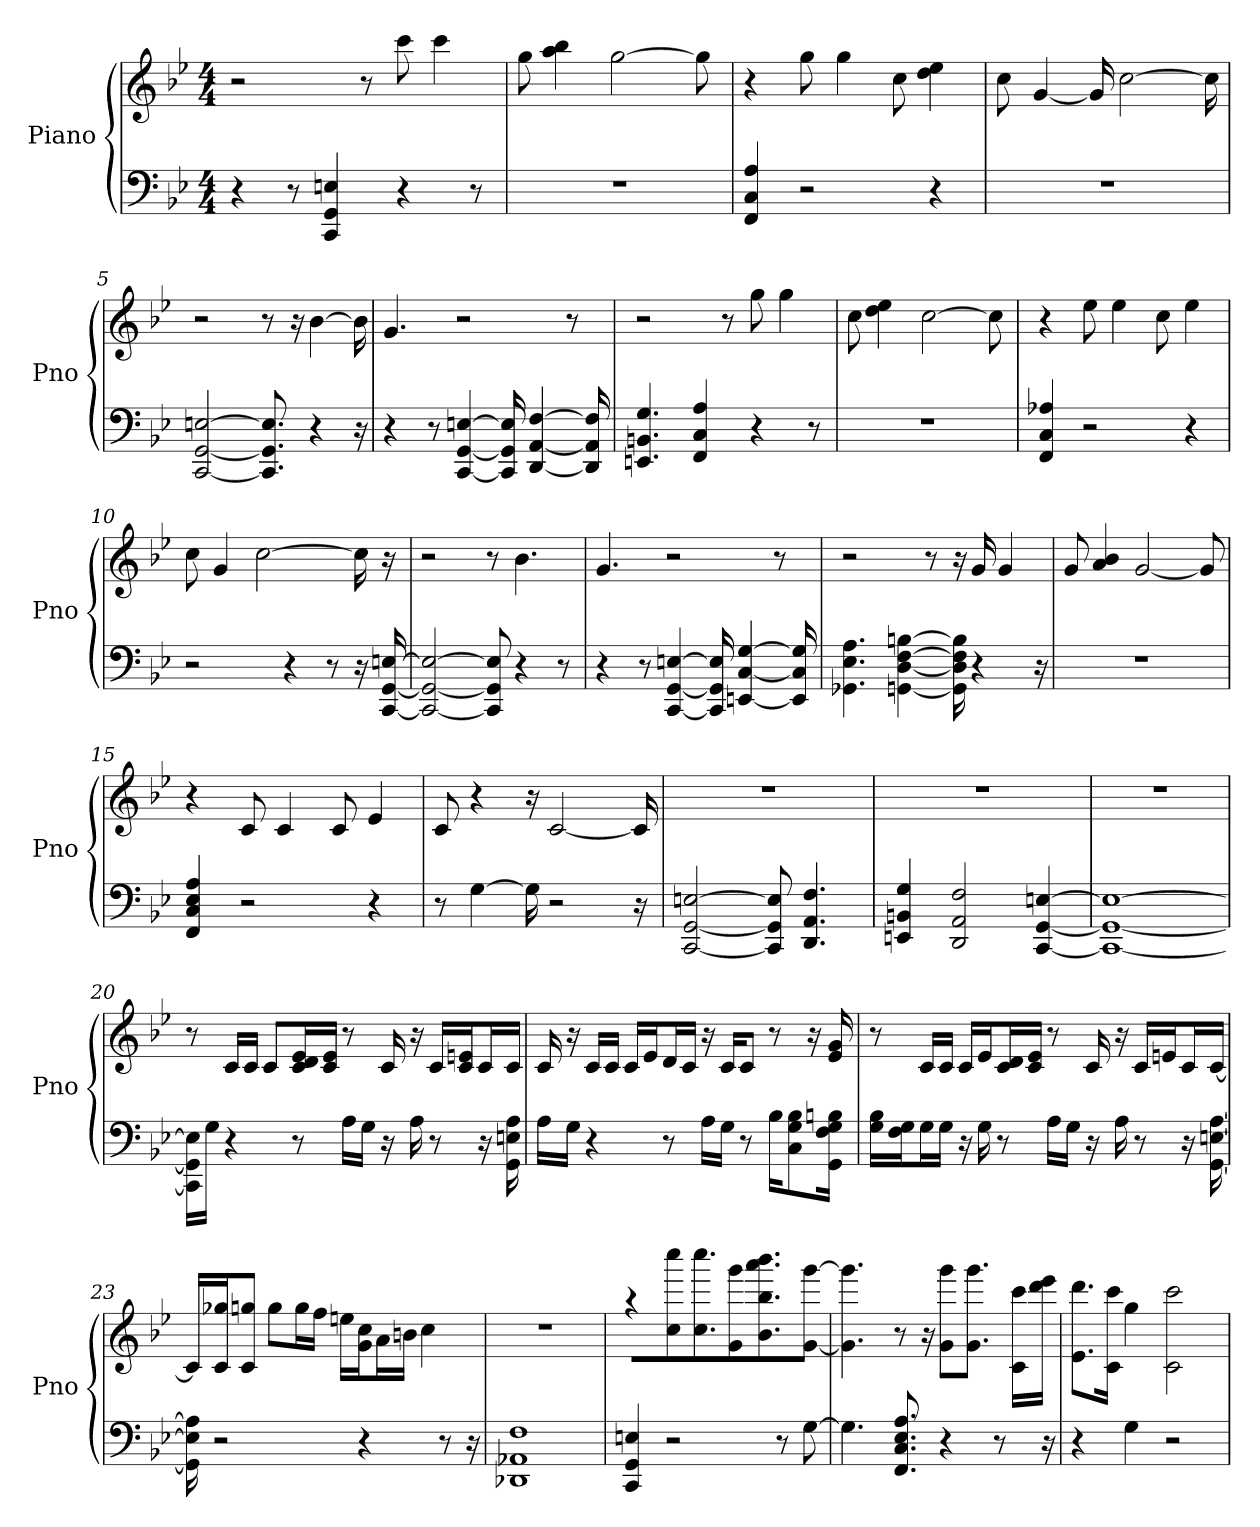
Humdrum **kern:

**kern	**kern
*part1	*part1
*staff2	*staff1
*I"Piano	*
*I'Pno	*
*clefF4	*clefG2
*k[b-e-]	*k[b-e-]
*B-:	*B-:
*M4/4	*M4/4
*MM78	*MM78
=1	=1
4r	2r
8r	.
4CC 4GG 4E	.
.	8r
4r	8ccc
.	4ccc
8r	.
=2	=2
1r	8gg
.	4aa 4bb-
.	[2gg
.	8gg]
=3	=3
4FF 4C 4A	4r
2r	8gg
.	4gg
.	8cc
4r	4dd 4ee-
=4	=4
1r	8cc
.	[4g
.	16g]
.	[2cc
.	16cc]
=5	=5
[2CC [2GG [2E	2r
8.CC] 8.GG] 8.E]	8r
.	16r
4r	[4b-
16r	16b-]
=6	=6
4r	4.g
8r	.
[4GG [4CC [4E	2r
16GG] 16CC] 16E]	.
[4F [4DD [4AA	.
.	8r
16F] 16DD] 16AA]	.
=7	=7
4.BB 4.G 4.EE	2r
4A 4FF 4C	.
.	8r
4r	8gg
.	4gg
8r	.
=8	=8
1r	8cc
.	4dd 4ee-
.	[2cc
.	8cc]
=9	=9
4FF 4A- 4C	4r
2r	8ee-
.	4ee-
.	8cc
4r	4ee-
=10	=10
2r	8cc
.	4g
.	[2cc
4r	.
8r	.
16r	16cc]
[16E [16GG [16CC	16r
=11	=11
2E_ 2GG_ 2CC_	2r
8E] 8GG] 8CC]	8r
4r	4.b-
8r	.
=12	=12
4r	4.g
8r	.
[4E [4GG [4CC	2r
16E] 16GG] 16CC]	.
[4G [4C [4EE	.
.	8r
16G] 16C] 16EE]	.
=13	=13
4.A 4.E- 4.GG-	2r
[4B [4F [4GG [4D	.
.	8r
16B] 16F] 16GG] 16D]	16r
4r	16g
.	4g
16r	.
=14	=14
1r	8g
.	4a 4b-
.	[2g
.	8g]
=15	=15
4FF 4E- 4A 4C	4r
2r	8c
.	4c
.	8c
4r	4e-
=16	=16
8r	8c
[4G	4r
16G]	16r
2r	[2c
16r	16c]
=17	=17
[2GG [2E [2CC	1r
8GG] 8E] 8CC]	.
4.AA 4.DD 4.F	.
=18	=18
4BB 4G 4EE	1r
2AA 2DD 2F	.
[4E [4CC [4GG	.
=19	=19
1E_ 1CC_ 1GG_	1r
=20	=20
16E]\ 16CC]\ 16GG]\LL	8r
16G\JJ	.
4r	16c/LL
.	16c/JJ
.	8c/L
8r	16e-/ 16c/ 16d/L
.	16e-/ 16c/JJ
16A\LL	8r
16G\JJ	.
16r	16c
16A	16r
8r	16c/LL
.	16e/ 16c/J
16r	16c/L
16E 16A 16GG	16c/JJ
=21	=21
16A\LL	16c
16G\JJ	16r
4r	16c/LL
.	16c/JJ
.	16c/LL
.	16e-/J
8r	16d/L
.	16c/JJ
16A\LL	16r
16G\JJ	16c/KL
8r	8c/J
16B-\KL	8r
8B-\ 8C\ 8G\	.
.	16r
16G\ 16F\ 16B\ 16GG\Jk	16g 16e-
=22	=22
16B-\ 16G\LL	8r
16F\ 16G\J	.
16G\L	16c/LL
16G\JJ	16c/JJ
16r	16c/LL
16G	16e-/J
8r	16c/ 16d/L
.	16e-/ 16c/JJ
16A\LL	8r
16G\JJ	.
16r	16c
16A	16r
8r	16c/LL
.	16e/J
16r	16c/L
[16A [16GG [16E	[16c/JJ
=23	=23
16A] 16GG] 16E]	16c/LL]
2r	16gg-/ 16c/J
.	8gg/ 8c/J
.	8gg\L
.	16gg\L
.	16ff\JJ
.	16ee\LL
4r	16cc\ 16g\J
.	16a\L
.	16b\JJ
.	4cc
8r	.
16r	.
=24	=24
1AA- 1F 1DD-	1r
=25	=25
4E 4GG 4CC	4r
2r	8cccc\ 8cc\L
.	8.cccc\ 8.cc\J
.	8ggg\ 8g\L
.	8.aaa\ 8.bbb-\ 8.b-\ 8.bb-\J
8r	.
[8G	[8ggg [8gJ
=26	=26
4.G]	4.ggg] 4.g]
8.E- 8.A 8.FF 8.C	8r
.	16r
4r	8ggg\ 8g\L
.	8.ggg\ 8.g\J
8r	.
.	16ccc\ 16c\LL
16r	16ddd\ 16eee-\JJ
=27	=27
4r	8.e-\ 8.ddd\L
.	16c\ 16ccc\Jk
4G	4gg
2r	2ccc 2c
=	=
*-	*-
